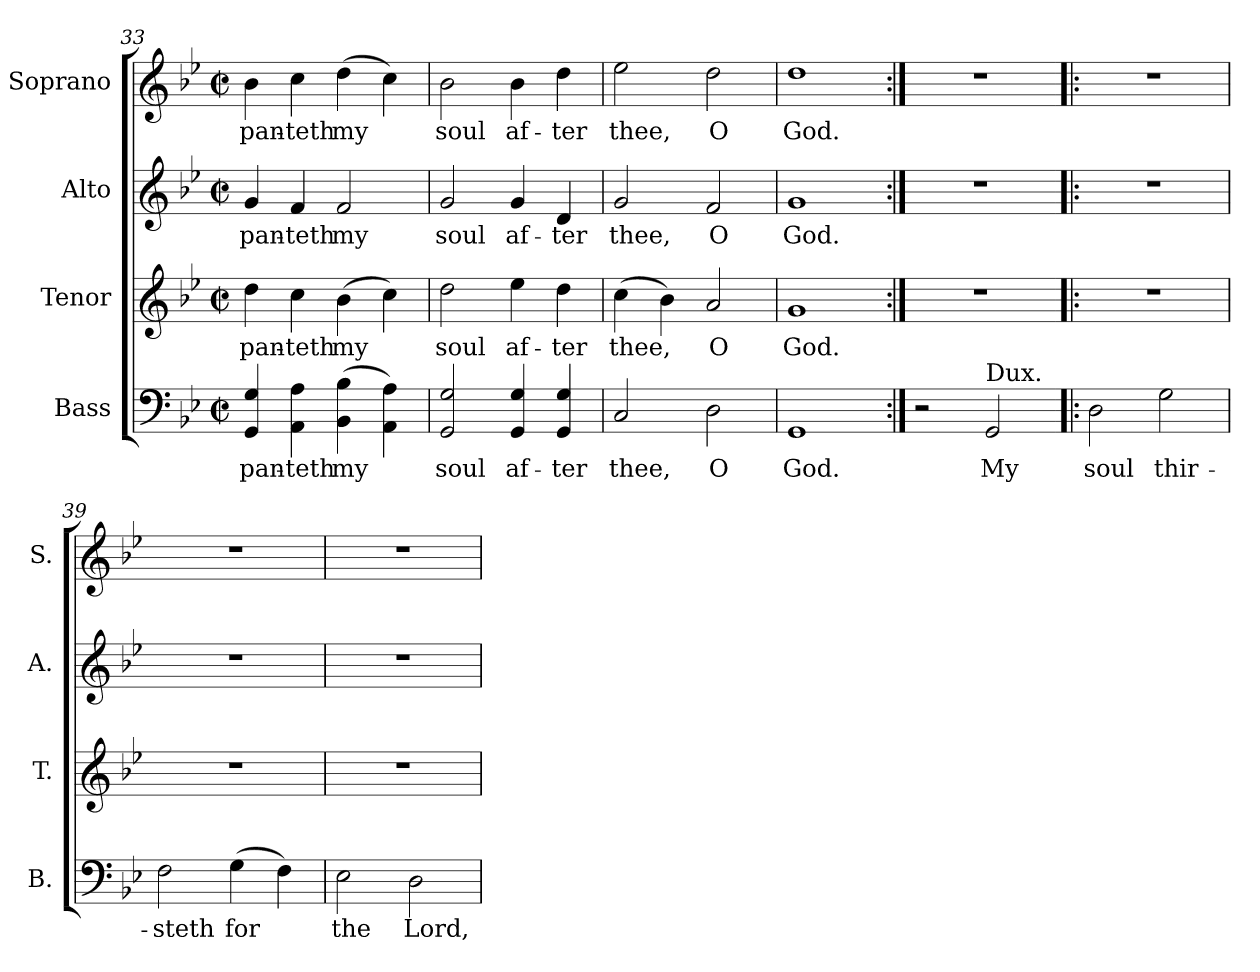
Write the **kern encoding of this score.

**kern	**text	**kern	**text	**kern	**text	**kern	**text
*part4	*part4	*part3	*part3	*part2	*part2	*part1	*part1
*staff4	*staff4	*staff3	*staff3	*staff2	*staff2	*staff1	*staff1
*I"Bass	*	*I"Tenor	*	*I"Alto	*	*I"Soprano	*
*I'B.	*	*I'T.	*	*I'A.	*	*I'S.	*
*clefF4	*	*clefG2	*	*clefG2	*	*clefG2	*
*k[b-e-]	*	*k[b-e-]	*	*k[b-e-]	*	*k[b-e-]	*
*g:	*	*g:	*	*g:	*	*g:	*
*M2/2	*	*M2/2	*	*M2/2	*	*M2/2	*
*met(c|)	*	*met(c|)	*	*met(c|)	*	*met(c|)	*
=33	=33	=33	=33	=33	=33	=33	=33
!	!LO:LY:b:color=#000000	!	!	!	!	!	!
!	!	!	!LO:LY:b:color=#000000	!	!	!	!
!	!	!	!	!	!LO:LY:b:color=#000000	!	!
!	!	!	!	!	!	!	!LO:LY:b:color=#000000
4GGi/ 4Gi	pan-	4ddi\	pan-	4gi/	pan-	4b-i\	pan-
!	!LO:LY:b:color=#000000	!	!	!	!	!	!
!	!	!	!LO:LY:b:color=#000000	!	!	!	!
!	!	!	!	!	!LO:LY:b:color=#000000	!	!
!	!	!	!	!	!	!	!LO:LY:b:color=#000000
4AAi\ 4Ai	-teth	4cci\	-teth	4fi/	-teth	4cci\	-teth
!	!LO:LY:b:color=#000000	!	!	!	!	!	!
!	!	!	!LO:LY:b:color=#000000	!	!	!	!
!	!	!	!	!	!LO:LY:b:color=#000000	!	!
!	!	!	!	!	!	!	!LO:LY:b:color=#000000
(4BB-i\ 4B-i	my	(4b-i\	my	2fi/	my	(4ddi\	my
4AAi\ 4Ai)	.	4cci\)	.	.	.	4cci\)	.
=34	=34	=34	=34	=34	=34	=34	=34
!	!LO:LY:b:color=#000000	!	!	!	!	!	!
!	!	!	!LO:LY:b:color=#000000	!	!	!	!
!	!	!	!	!	!LO:LY:b:color=#000000	!	!
!	!	!	!	!	!	!	!LO:LY:b:color=#000000
2GGi/ 2Gi	soul	2ddi\	soul	2gi/	soul	2b-i\	soul
!	!LO:LY:b:color=#000000	!	!	!	!	!	!
!	!	!	!LO:LY:b:color=#000000	!	!	!	!
!	!	!	!	!	!LO:LY:b:color=#000000	!	!
!	!	!	!	!	!	!	!LO:LY:b:color=#000000
4GGi/ 4Gi	af-	4ee-i\	af-	4gi/	af-	4b-i\	af-
!	!LO:LY:b:color=#000000	!	!	!	!	!	!
!	!	!	!LO:LY:b:color=#000000	!	!	!	!
!	!	!	!	!	!LO:LY:b:color=#000000	!	!
!	!	!	!	!	!	!	!LO:LY:b:color=#000000
4GGi/ 4Gi	-ter	4ddi\	-ter	4di/	-ter	4ddi\	-ter
=35	=35	=35	=35	=35	=35	=35	=35
!	!LO:LY:b:color=#000000	!	!	!	!	!	!
!	!	!	!LO:LY:b:color=#000000	!	!	!	!
!	!	!	!	!	!LO:LY:b:color=#000000	!	!
!	!	!	!	!	!	!	!LO:LY:b:color=#000000
2Ci/	thee,	(4cci\	thee,	2gi/	thee,	2ee-i\	thee,
.	.	4b-i\)	.	.	.	.	.
!	!LO:LY:b:color=#000000	!	!	!	!	!	!
!	!	!	!LO:LY:b:color=#000000	!	!	!	!
!	!	!	!	!	!LO:LY:b:color=#000000	!	!
!	!	!	!	!	!	!	!LO:LY:b:color=#000000
2Di\	O	2ai/	O	2fi/	O	2ddi\	O
!!LO:LB:g=z
=36	=36	=36	=36	=36	=36	=36	=36
!	!LO:LY:b:color=#000000	!	!	!	!	!	!
!	!	!	!LO:LY:b:color=#000000	!	!	!	!
!	!	!	!	!	!LO:LY:b:color=#000000	!	!
!	!	!	!	!	!	!	!LO:LY:b:color=#000000
1GGi	God.	1gi	God.	1gi	God.	1ddi	God.
=37:|!	=37:|!	=37:|!	=37:|!	=37:|!	=37:|!	=37:|!	=37:|!
2r	.	1r	.	1r	.	1r	.
!LO:TX:a:t=Dux.	!	!	!	!	!	!	!
!	!LO:LY:b:color=#000000	!	!	!	!	!	!
2GGi/	My	.	.	.	.	.	.
=38!|:	=38!|:	=38!|:	=38!|:	=38!|:	=38!|:	=38!|:	=38!|:
!	!LO:LY:b:color=#000000	!	!	!	!	!	!
2Di\	soul	1r	.	1r	.	1r	.
!	!LO:LY:b:color=#000000	!	!	!	!	!	!
2Gi\	thir-	.	.	.	.	.	.
=39	=39	=39	=39	=39	=39	=39	=39
!	!LO:LY:b:color=#000000	!	!	!	!	!	!
2Fi\	-steth	1r	.	1r	.	1r	.
!	!LO:LY:b:color=#000000	!	!	!	!	!	!
(4Gi\	for	.	.	.	.	.	.
4Fi\)	.	.	.	.	.	.	.
=40	=40	=40	=40	=40	=40	=40	=40
!	!LO:LY:b:color=#000000	!	!	!	!	!	!
2E-i\	the	1r	.	1r	.	1r	.
!	!LO:LY:b:color=#000000	!	!	!	!	!	!
2Di\	Lord,	.	.	.	.	.	.
=	=	=	=	=	=	=	=
*-	*-	*-	*-	*-	*-	*-	*-
